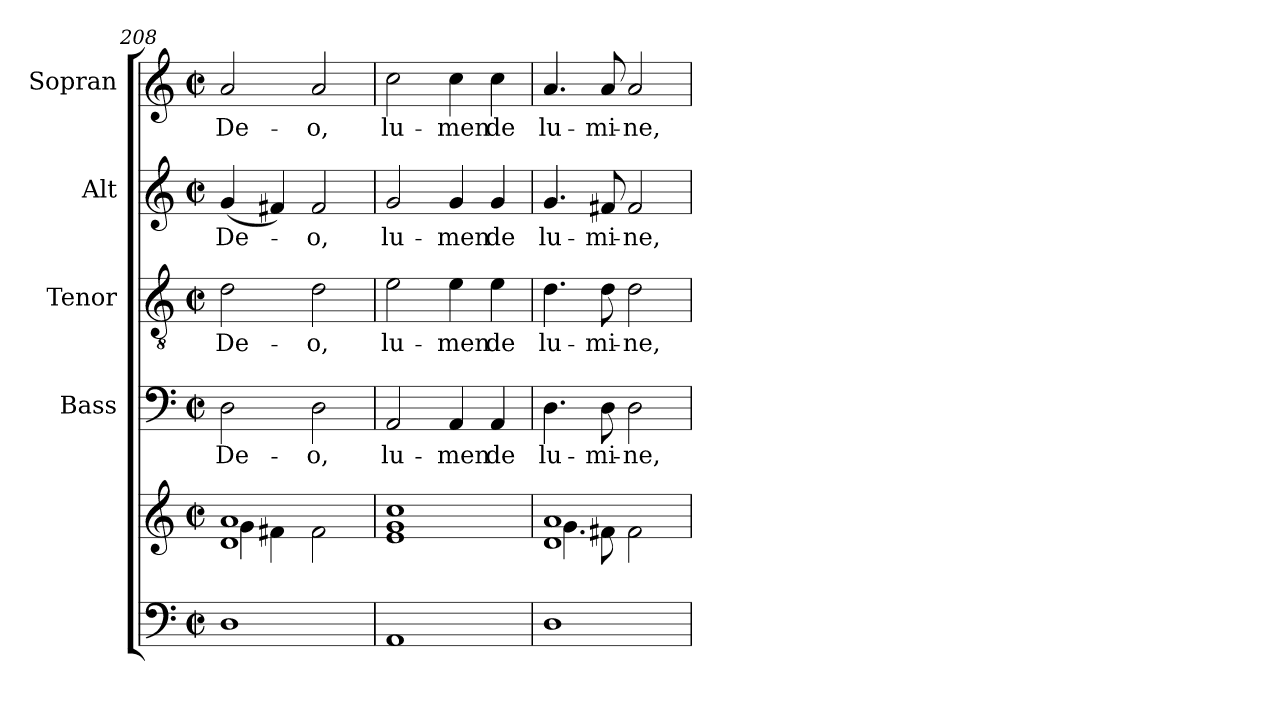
**kern	**kern	**kern	**text	**kern	**text	**kern	**text	**kern	**text
*part5	*part5	*part4	*part4	*part3	*part3	*part2	*part2	*part1	*part1
*staff6	*staff5	*staff4	*staff4	*staff3	*staff3	*staff2	*staff2	*staff1	*staff1
*	*	*I"Bass	*	*I"Tenor	*	*I"Alt	*	*I"Sopran	*
*	*	*I'B.	*	*I'T.	*	*I'A.	*	*I'S.	*
*clefF4	*clefG2	*clefF4	*	*clefGv2	*	*clefG2	*	*clefG2	*
*k[]	*k[]	*k[]	*	*k[]	*	*k[]	*	*k[]	*
*C:	*C:	*C:	*	*C:	*	*C:	*	*C:	*
*M2/2	*M2/2	*M2/2	*	*M2/2	*	*M2/2	*	*M2/2	*
*met(c|)	*met(c|)	*met(c|)	*	*met(c|)	*	*met(c|)	*	*met(c|)	*
=208	=208	=208	=208	=208	=208	=208	=208	=208	=208
*	*^	*	*	*	*	*	*	*	*
!	!	!	!	!LO:LY:b	!	!LO:LY:b	!	!LO:LY:b	!	!LO:LY:b
1D	1d 1a	4g\	2D\	De-	2d\	De-	(<4g/	De-	2a/	De-
.	.	4f#X\	.	.	.	.	4f#X/)	.	.	.
!	!	!	!	!LO:LY:b	!	!LO:LY:b	!	!LO:LY:b	!	!LO:LY:b
.	.	2f#\	2D\	-o,	2d\	-o,	2f#/	-o,	2a/	-o,
=209	=209	=209	=209	=209	=209	=209	=209	=209	=209	=209
!	!	!	!	!LO:LY:b	!	!LO:LY:b	!	!LO:LY:b	!	!LO:LY:b
*	*v	*v	*	*	*	*	*	*	*	*
1AA	1e 1g 1cc	2AA/	lu-	2e\	lu-	2g/	lu-	2cc\	lu-
!	!	!	!LO:LY:b	!	!LO:LY:b	!	!LO:LY:b	!	!LO:LY:b
.	.	4AA/	-men	4e\	-men	4g/	-men	4cc\	-men
!	!	!	!LO:LY:b	!	!LO:LY:b	!	!LO:LY:b	!	!LO:LY:b
.	.	4AA/	de	4e\	de	4g/	de	4cc\	de
=210	=210	=210	=210	=210	=210	=210	=210	=210	=210
*	*^	*	*	*	*	*	*	*	*
!	!	!	!	!LO:LY:b	!	!LO:LY:b	!	!LO:LY:b	!	!LO:LY:b
1D	1d 1a	4.g\	4.D\	lu-	4.d\	lu-	4.g/	lu-	4.a/	lu-
!	!	!	!	!LO:LY:b	!	!LO:LY:b	!	!LO:LY:b	!	!LO:LY:b
.	.	8f#X\	8D\	-mi-	8d\	-mi-	8f#X/	-mi-	8a/	-mi-
!	!	!	!	!LO:LY:b	!	!LO:LY:b	!	!LO:LY:b	!	!LO:LY:b
.	.	2f#\	2D\	-ne,	2d\	-ne,	2f#/	-ne,	2a/	-ne,
*	*v	*v	*	*	*	*	*	*	*	*
=	=	=	=	=	=	=	=	=	=
*-	*-	*-	*-	*-	*-	*-	*-	*-	*-
